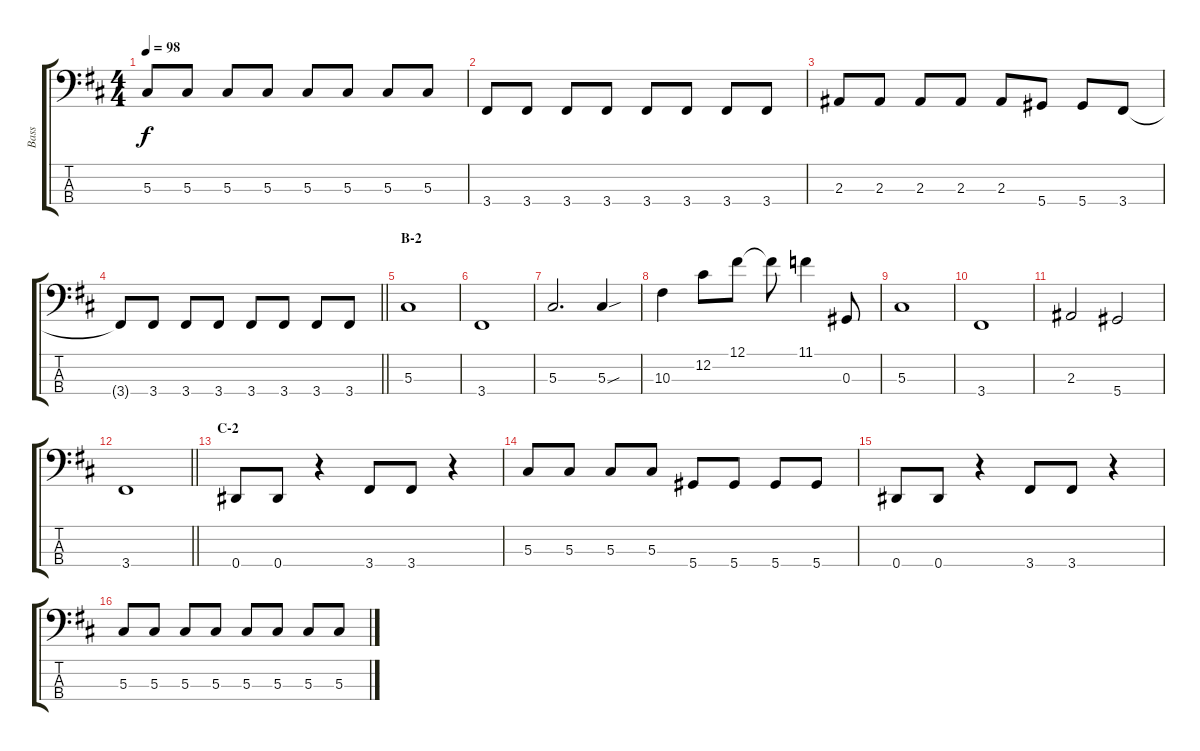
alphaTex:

\track ("Bass" "Bass") {instrument electricbasspick}
\staff {score tabs}
\tuning (Gb2 Db2 Ab1 Eb1) {hide}
\ts (4 4)
\tempo 98
\clef f4
\ks d
5.3.8{dy f} 5.3.8 5.3.8 5.3.8 5.3.8 5.3.8 5.3.8 5.3.8 |
3.4.8 3.4.8 3.4.8 3.4.8 3.4.8 3.4.8 3.4.8 3.4.8 |
2.3.8 2.3.8 2.3.8 2.3.8 2.3.8 5.4.8 5.4.8 3.4.8 |
\barLineRight lightlight
3.4{t}.8 3.4.8 3.4.8 3.4.8 3.4.8 3.4.8 3.4.8 3.4.8 |
\section ("" "B-2")
5.3.1 |
3.4.1 |
5.3.2{d} 5.3{sou}.4 |
10.3.4 12.2.8 12.1.8 12.1{t}.8 11.1.4 0.3.8 |
5.3.1 |
3.4.1 |
2.3.2 5.4.2 |
\barLineRight lightlight
3.4.1 |
\section ("" "C-2")
0.4.8 0.4.8 r.4 3.4.8 3.4.8 r.4 |
5.3.8 5.3.8 5.3.8 5.3.8 5.4.8 5.4.8 5.4.8 5.4.8 |
0.4.8 0.4.8 r.4 3.4.8 3.4.8 r.4 |
5.3.8 5.3.8 5.3.8 5.3.8 5.3.8 5.3.8 5.3.8 5.3.8
